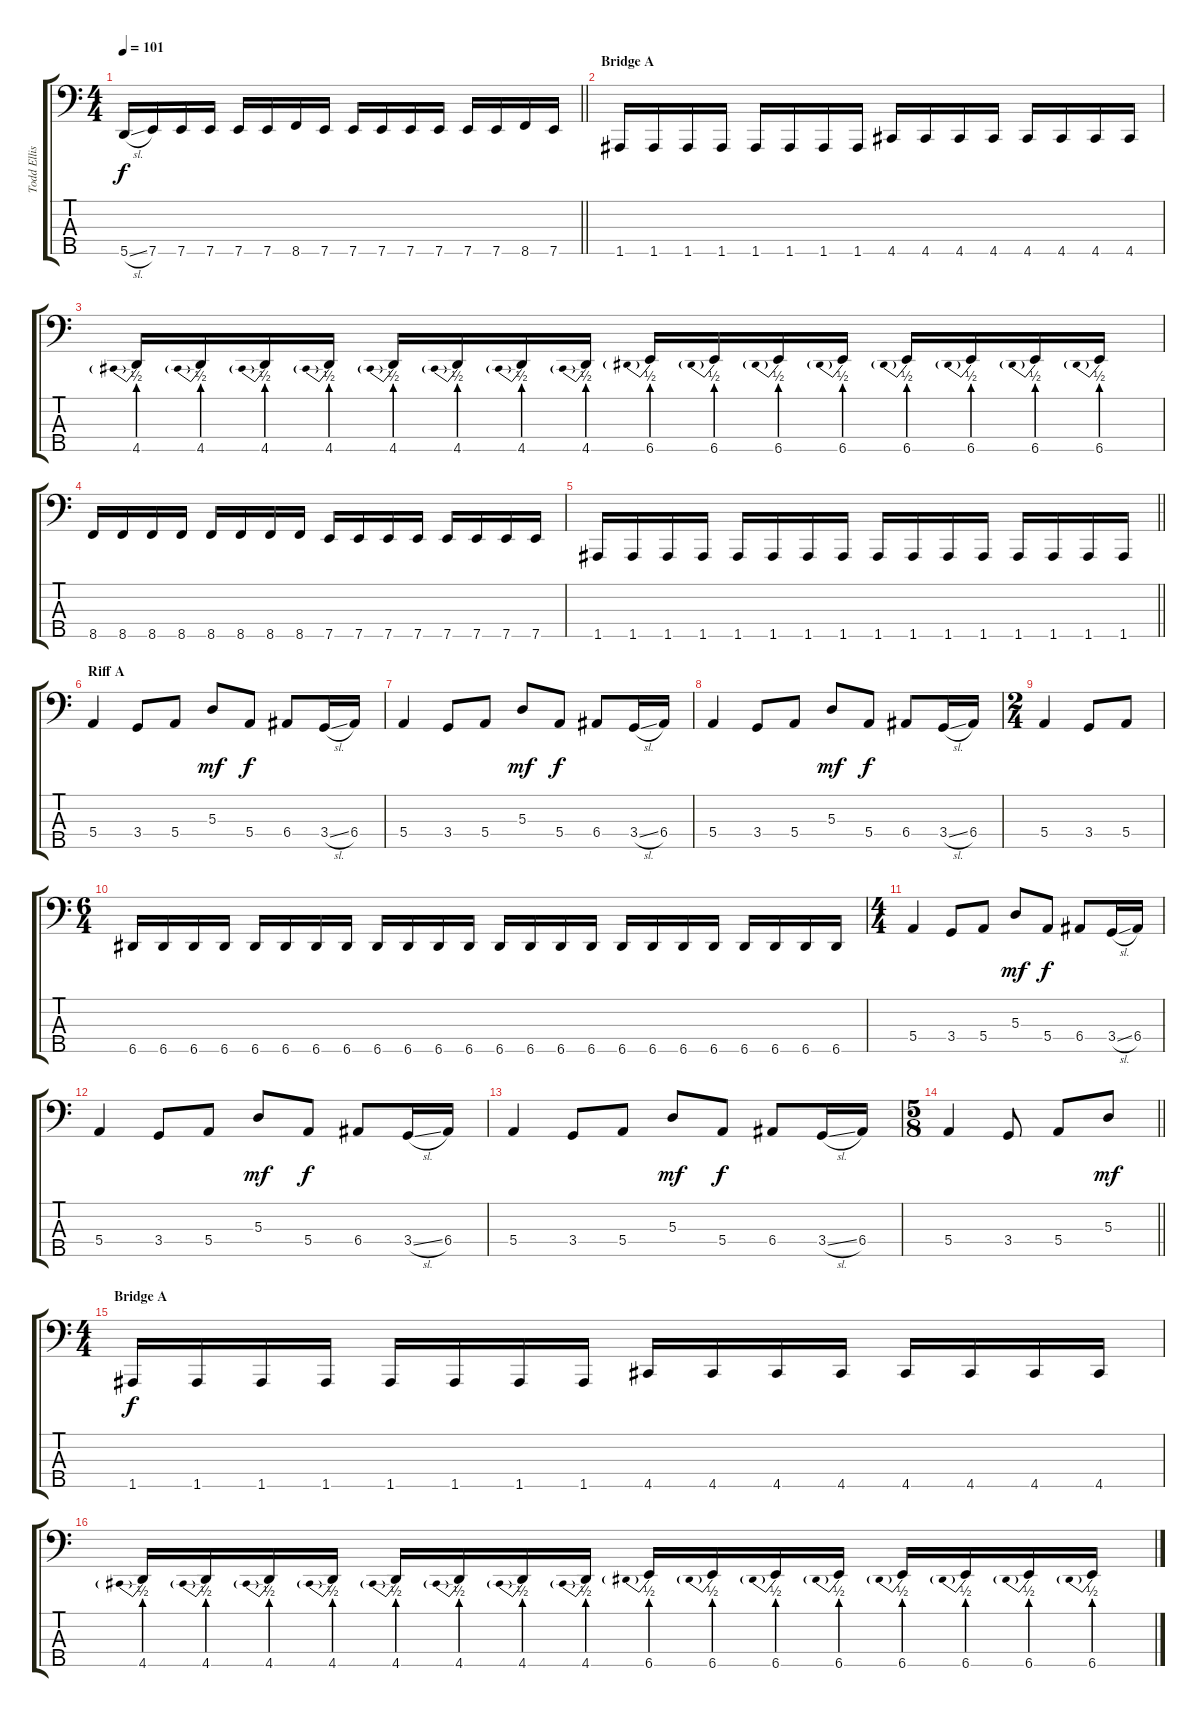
\track ("Todd Ellis" "Todd Ellis") {instrument electricbassfinger}
\staff {score tabs}
\tuning (G2 D2 A1 E1 A0) {hide}
\ts (4 4)
\tempo 101
\clef f4
\barLineRight lightlight
\ks c
5.5{sl}.16{dy f} 7.5.16 7.5.16 7.5.16 7.5.16 7.5.16 8.5.16 7.5.16 7.5.16 7.5.16 7.5.16 7.5.16 7.5.16 7.5.16 8.5.16 7.5.16 |
\section ("" "Bridge A")
1.5.16 1.5.16 1.5.16 1.5.16 1.5.16 1.5.16 1.5.16 1.5.16 4.5.16 4.5.16 4.5.16 4.5.16 4.5.16 4.5.16 4.5.16 4.5.16 |
4.5{be (prebend 0 2 60 2)}.16 4.5{be (prebend 0 2 60 2)}.16 4.5{be (prebend 0 2 60 2)}.16 4.5{be (prebend 0 2 60 2)}.16 4.5{be (prebend 0 2 60 2)}.16 4.5{be (prebend 0 2 60 2)}.16 4.5{be (prebend 0 2 60 2)}.16 4.5{be (prebend 0 2 60 2)}.16 6.5{be (prebend 0 2 60 2)}.16 6.5{be (prebend 0 2 60 2)}.16 6.5{be (prebend 0 2 60 2)}.16 6.5{be (prebend 0 2 60 2)}.16 6.5{be (prebend 0 2 60 2)}.16 6.5{be (prebend 0 2 60 2)}.16 6.5{be (prebend 0 2 60 2)}.16 6.5{be (prebend 0 2 60 2)}.16 |
8.5.16 8.5.16 8.5.16 8.5.16 8.5.16 8.5.16 8.5.16 8.5.16 7.5.16 7.5.16 7.5.16 7.5.16 7.5.16 7.5.16 7.5.16 7.5.16 |
\barLineRight lightlight
1.5.16 1.5.16 1.5.16 1.5.16 1.5.16 1.5.16 1.5.16 1.5.16 1.5.16 1.5.16 1.5.16 1.5.16 1.5.16 1.5.16 1.5.16 1.5.16 |
\section ("" "Riff A")
5.4.4 3.4.8 5.4.8 5.3.8{dy mf} 5.4.8{dy f} 6.4.8 3.4{sl}.16 6.4.16 |
5.4.4 3.4.8 5.4.8 5.3.8{dy mf} 5.4.8{dy f} 6.4.8 3.4{sl}.16 6.4.16 |
5.4.4 3.4.8 5.4.8 5.3.8{dy mf} 5.4.8{dy f} 6.4.8 3.4{sl}.16 6.4.16 |
\ts (2 4)
5.4.4 3.4.8 5.4.8 |
\ts (6 4)
6.5.16 6.5.16 6.5.16 6.5.16 6.5.16 6.5.16 6.5.16 6.5.16 6.5.16 6.5.16 6.5.16 6.5.16 6.5.16 6.5.16 6.5.16 6.5.16 6.5.16 6.5.16 6.5.16 6.5.16 6.5.16 6.5.16 6.5.16 6.5.16 |
\ts (4 4)
5.4.4 3.4.8 5.4.8 5.3.8{dy mf} 5.4.8{dy f} 6.4.8 3.4{sl}.16 6.4.16 |
5.4.4 3.4.8 5.4.8 5.3.8{dy mf} 5.4.8{dy f} 6.4.8 3.4{sl}.16 6.4.16 |
5.4.4 3.4.8 5.4.8 5.3.8{dy mf} 5.4.8{dy f} 6.4.8 3.4{sl}.16 6.4.16 |
\ts (5 8)
\barLineRight lightlight
5.4.4 3.4.8 5.4.8 5.3.8{dy mf} |
\ts (4 4)
\section ("" "Bridge A")
1.5.16{dy f} 1.5.16 1.5.16 1.5.16 1.5.16 1.5.16 1.5.16 1.5.16 4.5.16 4.5.16 4.5.16 4.5.16 4.5.16 4.5.16 4.5.16 4.5.16 |
4.5{be (prebend 0 2 60 2)}.16 4.5{be (prebend 0 2 60 2)}.16 4.5{be (prebend 0 2 60 2)}.16 4.5{be (prebend 0 2 60 2)}.16 4.5{be (prebend 0 2 60 2)}.16 4.5{be (prebend 0 2 60 2)}.16 4.5{be (prebend 0 2 60 2)}.16 4.5{be (prebend 0 2 60 2)}.16 6.5{be (prebend 0 2 60 2)}.16 6.5{be (prebend 0 2 60 2)}.16 6.5{be (prebend 0 2 60 2)}.16 6.5{be (prebend 0 2 60 2)}.16 6.5{be (prebend 0 2 60 2)}.16 6.5{be (prebend 0 2 60 2)}.16 6.5{be (prebend 0 2 60 2)}.16 6.5{be (prebend 0 2 60 2)}.16
